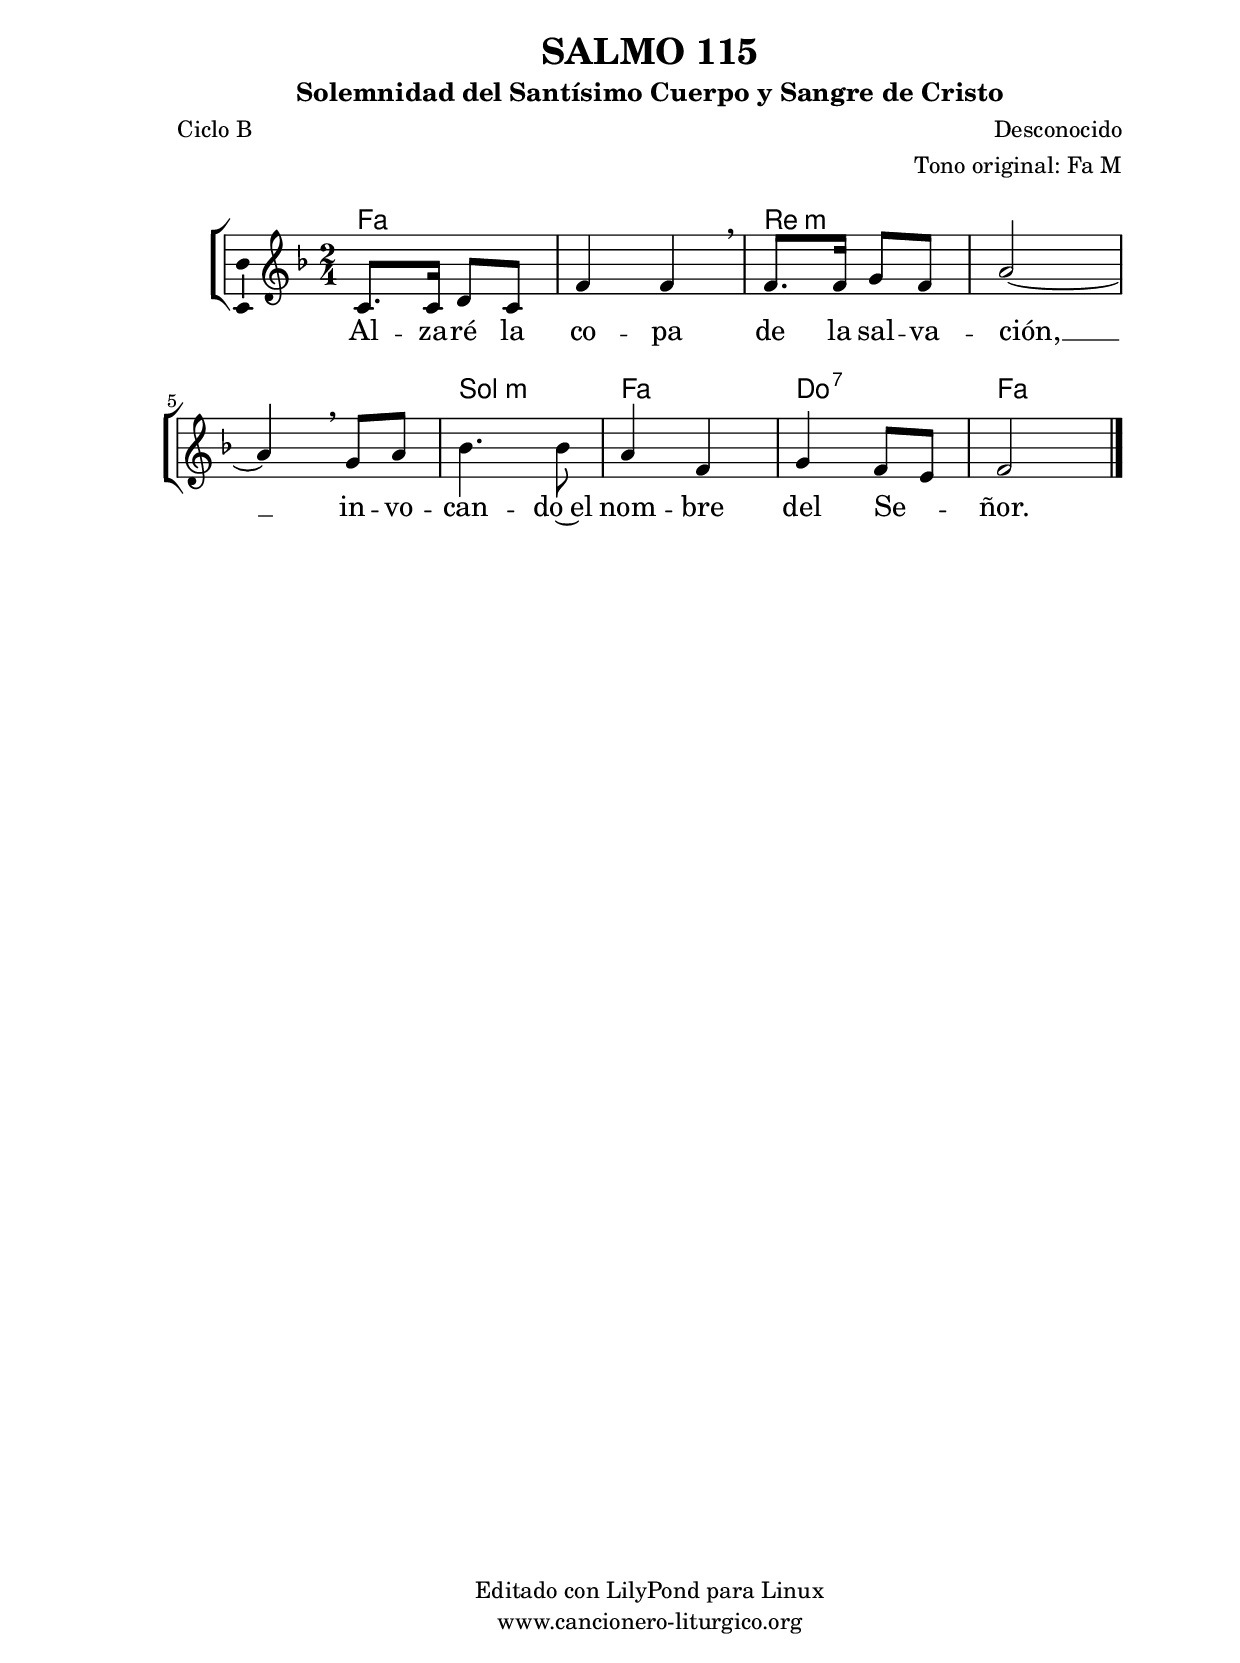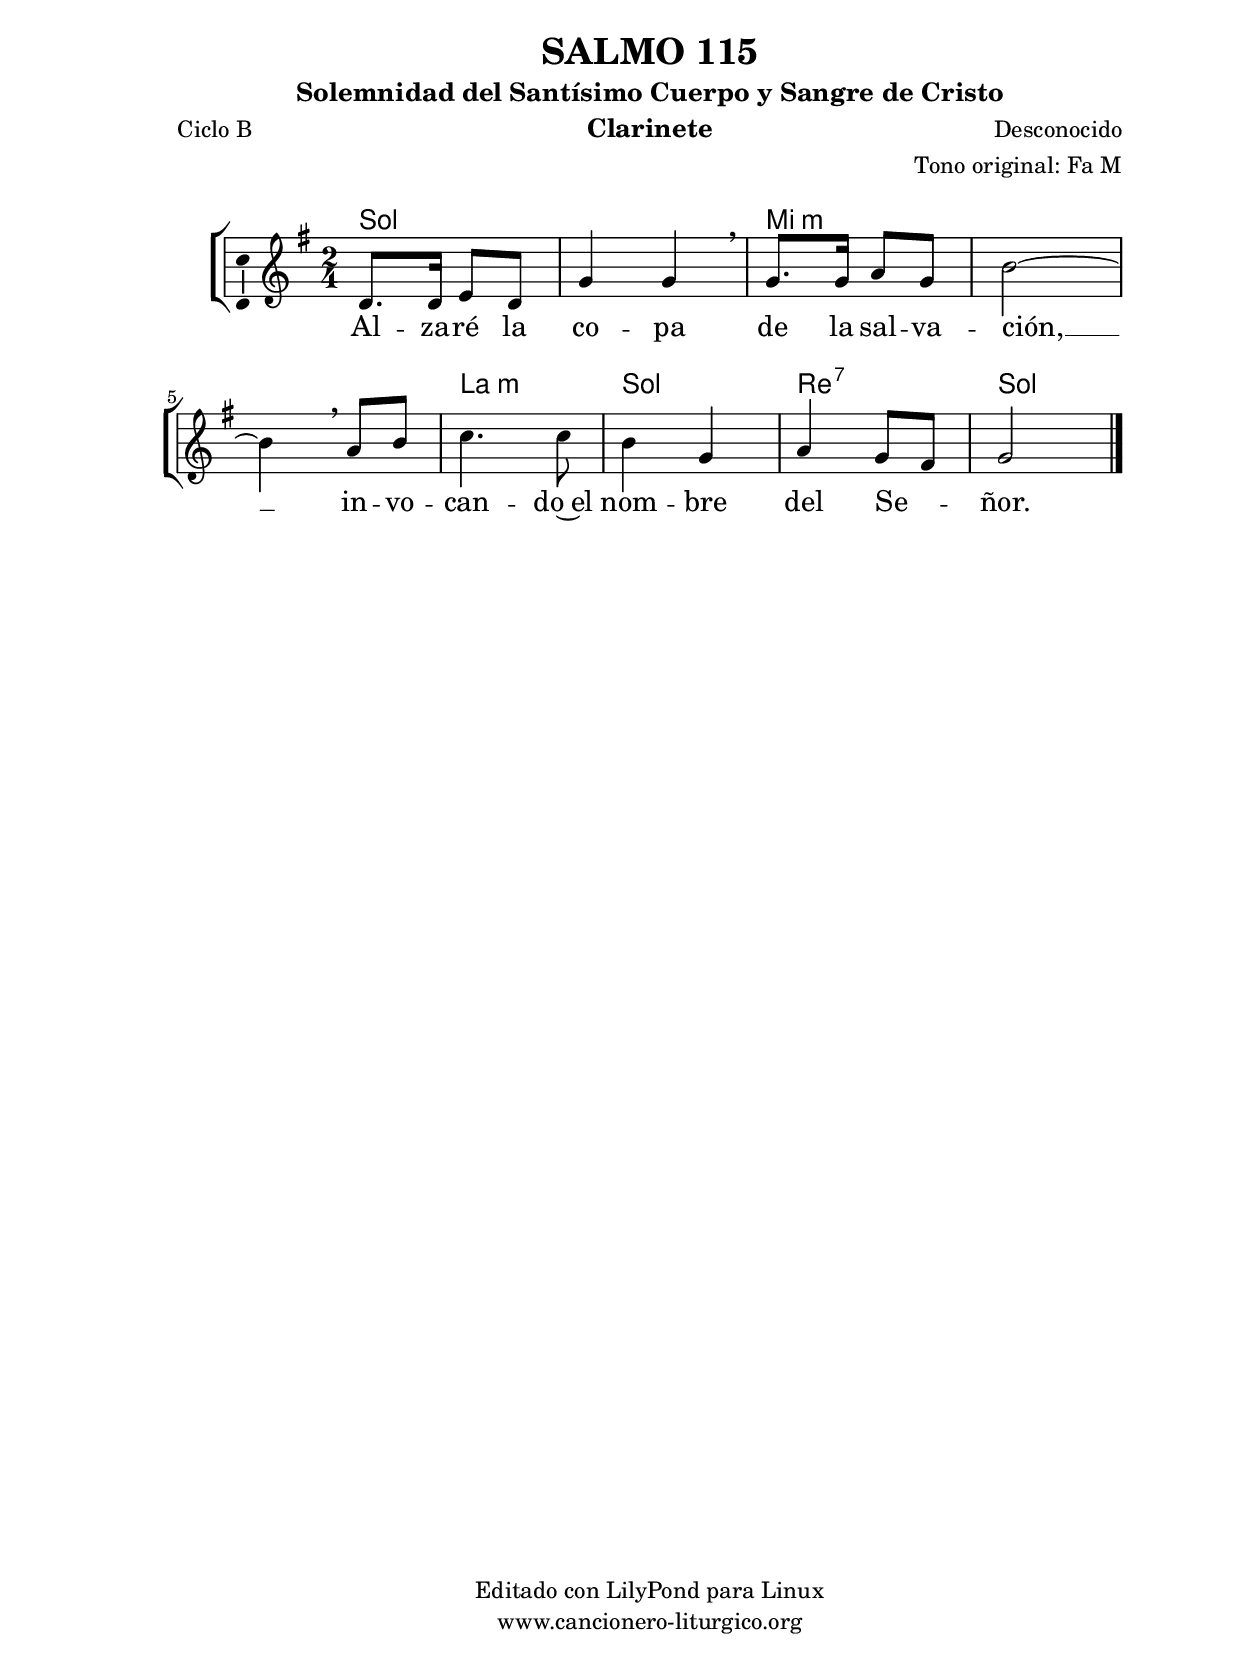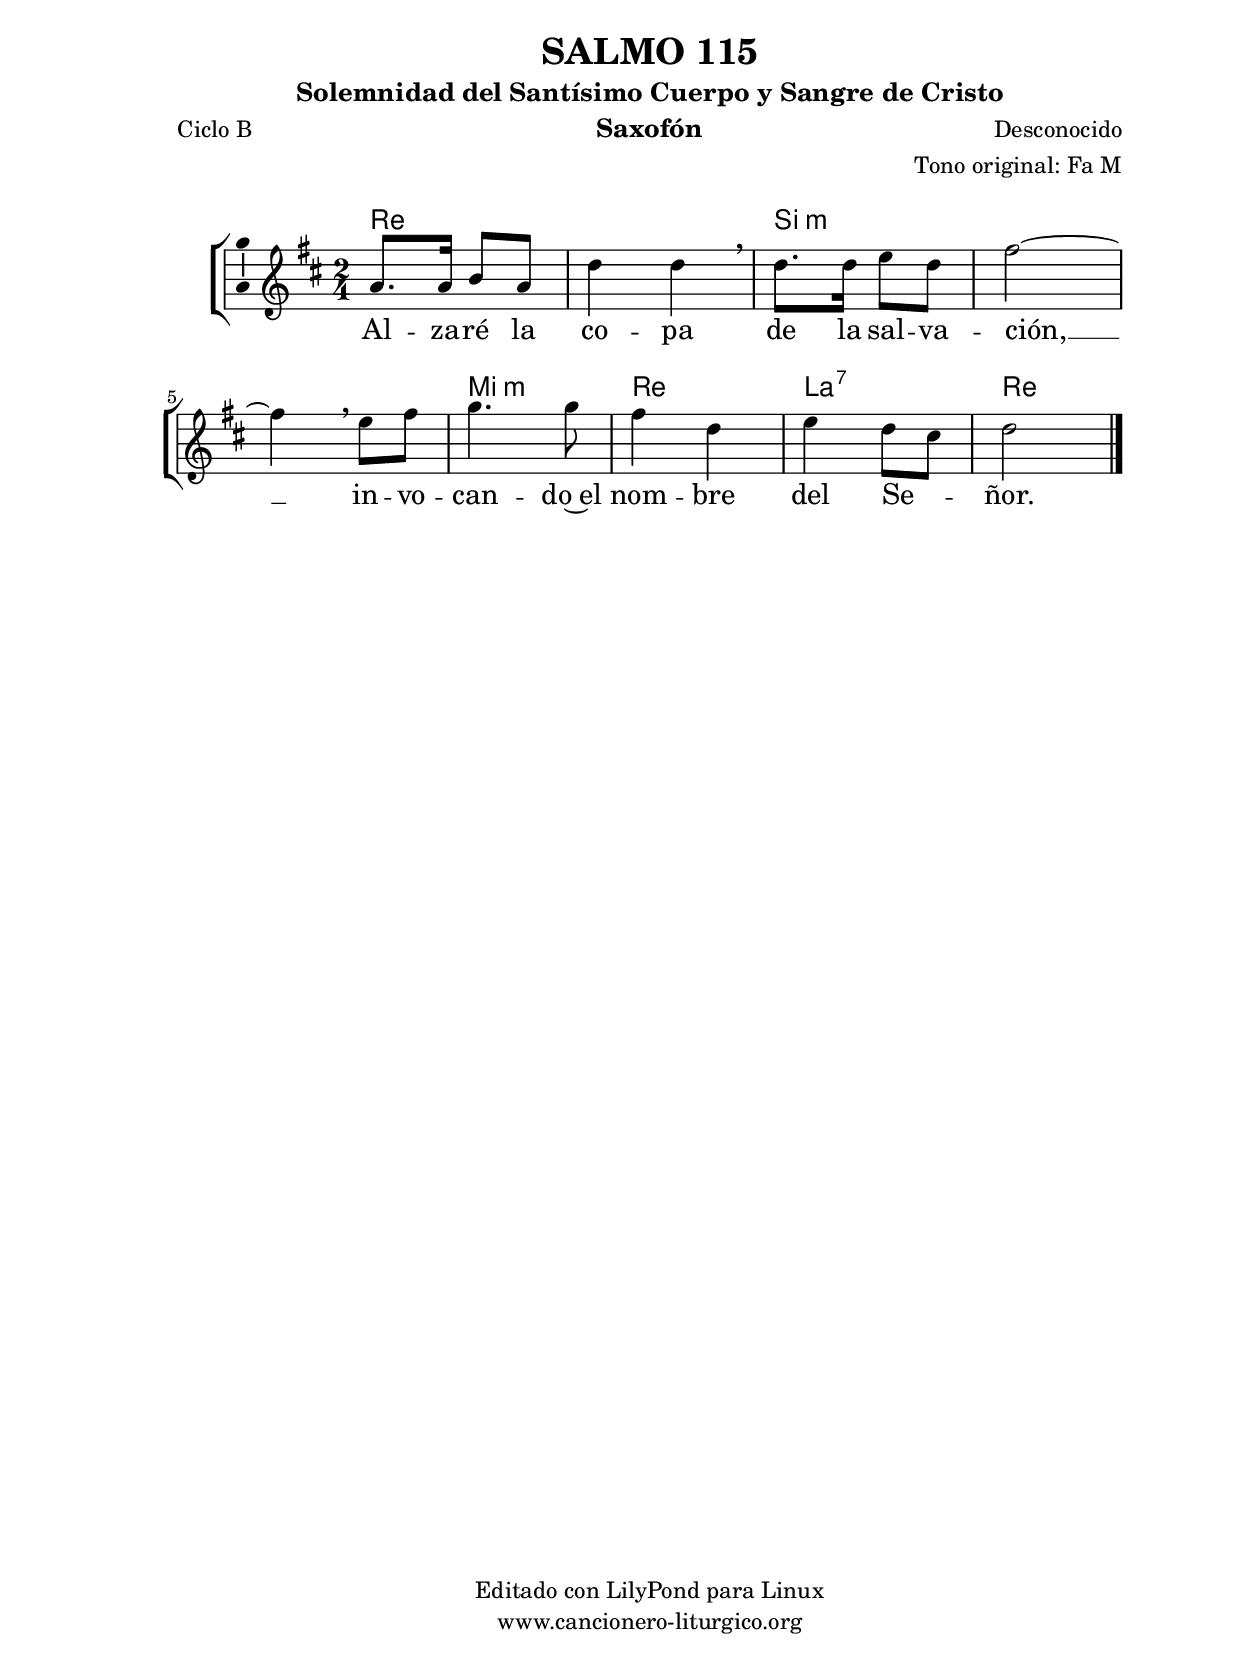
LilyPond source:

%
%para convertir .midi en .wav:
%timidity filename.midi -Ow -o finename.wav
%
%
%Para convertir de .wav a .mp3:
%lame -h -m j filename.wav
%
%
%para escuchar el midi:
%timidity nombrefichero.midi
%


%versión de lilypond para la que se ha escrito esta partitura:
\version "2.16.0"

	%Tamaño papel
	#(set-default-paper-size "a4")
	%Tamaño partitura
	#(set-global-staff-size 20)
	%No responde al pulsar sobre una nota
	#(ly:set-option 'point-and-click #f)

%parámetros del encabezamiento:
\header {
	title = "SALMO 115"
	subtitle = "Solemnidad del Santísimo Cuerpo y Sangre de Cristo"
	composer = "Desconocido"
	poet = "Ciclo B"
	meter = ""
	arranger = "Tono original: Fa M"
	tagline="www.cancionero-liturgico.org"
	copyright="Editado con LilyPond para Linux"
	tiempo = "Ordinario"
	usos = "Salmo"
	letra = "Alzaré la copa de la salvación, invocando el nombre del Señor."
	}

%parámetros asociados al papel:
\paper  {
	oddHeaderMarkup = \markup {\fill-line { \on-the-fly #not-first-page \fromproperty #'header:title \on-the-fly #not-first-page \fromproperty #'header:composer }}
	evenHeaderMarkup = \markup {\fill-line { \fromproperty #'header:composer \fromproperty #'header:title }}
	#(set-paper-size "a4")
	print-page-number = ##f
	first-page-number = 1
	print-first-page-number = ##f
%	head-separation = 3.0 \cm
	top-margin = 2.0 \cm
	bottom-margin = 0.5\cm
%%%	bottom-margin = -1.0\cm
	left-margin = 3.0 \cm
	line-width = 16.0 \cm 
	indent = 8\mm
	interscoreline = 2.\mm
	between-system-space = 15\mm
%	para que las partituras no llenen la hoja:
	ragged-bottom = ##t
%	idem para la última hoja:
	ragged-last-bottom = ##f
%	para que las partituras llenen el ancho del papel:
	ragged-last = ##f
	after-title-space = 2.5 \cm
%page-count=1
%system-count=1

	%Flexible Vertical Spacing
%	markup-markup-spacing =
%	#'((basic-distance . 15) (minimum-distance . 15) (padding . 3))
	markup-system-spacing =
	#'((basic-distance . 15) (minimum-distance . 15) (padding . 3))
	system-system-spacing =
	#'((basic-distance . 15) (minimum-distance . 15) (padding . 3))
	score-system-spacing =
	#'((basic-distance . 15) (minimum-distance . 15) (padding . 5))
%	top-system-spacing = % header
%	#'((basic-distance . 8) (minimum-distance . 0) (padding . 3))
%	top-markup-spacing =
%	#'((basic-distance . 20) (minimum-distance . 20) (padding . 3))
	last-bottom-spacing = % footer
	#'((basic-distance . 5) (minimum-distance . 5) (padding . 3))
%	score-markup-spacing =
%	#'((basic-distance . 16) (minimum-distance . 13) (padding . 3))

	}


%parámetros que afectan a toda la partitura:
global =  {
	%clave de sol (G):
	\clef G
	%armadura:
%	\transpose e ees
	\key f \major
	\tempo 4=100
	\set Score.tempoHideNote = ##t
	}


acordes = {
	\italianChords
	\chordmode {
%	\transpose e ees
{

f2 s d:m s s g:m f c:7 f

	}
	}
}


melodia = 
%	\transpose e ees
{
	\relative c'{

\time 2/4
c8. c16 d8 c
f4 f \breathe
f8. f16 g8 f
a2~
a4 \breathe g8 a
bes4. bes8
a4 f
g4 f8 e
f2

	\bar "|."
	}
	}


texto = \lyricmode {
Al -- za -- ré la co -- pa de la sal -- va -- ción, __
in -- vo -- can -- do~el nom -- bre del Se -- _ ñor.
	}


acordesStaff = \context ChordNames = acordesStaff <<
	\set chordChanges = ##t
	\acordes
	>>


vozStaff = \context Voice = vozStaff
\with {\consists "Ambitus_engraver"}
<<
%	\set Staff.instrumentName = ""
%	\set Staff.shortInstrumentName = ""
%	\set Staff.midiInstrument = #"clarinet"
%	\set Staff.midiInstrument = #"cello"
%	\set Staff.midiInstrument = #"flute"
	\set Staff.midiInstrument = #"electric guitar (jazz)"
%	\set Staff.midiInstrument = #"english horn"
%	\set Staff.midiInstrument = #"violin"
%	\set Staff.midiInstrument = #"glockenspiel"
	\set Staff.midiMinimumVolume = #0.7
	\set Staff.midiMaximumVolume = #0.9
	\global
	\melodia
	>>


textoStaff = \context Lyrics = textoStaff <<
	\lyricsto vozStaff \texto
	>>

\book {
	\score {
		\context ChoirStaff {
			\override StaffGroup.SystemStartBracket #'collapse-height = #1
			\override Score.SystemStartBar #'collapse-height = #1
			<<
			\acordesStaff
			\vozStaff
			\textoStaff
			>>
			}
		\layout {
	    		\context {
				\Lyrics
				\override LyricText #'font-size = #2
				}
	   		 \context {
				\Score
				%fontSize = #3
				\override StaffSymbol #'staff-space = #(magstep +3)
				%\override Beam #'thickness = #0.55
				%\override SpacingSpanner #'spacing-increment = #1.0
				%\override Slur #'height-limit = #1.5
				}
			}
		}
	\score {
		\unfoldRepeats
		\context ChoirStaff {
			<<
			\acordesStaff
			\vozStaff
			>>
			}
		\midi {
	  		\context {
	  			\Score
				tempoWholesPerMinute = #(ly:make-moment 70 4)
				}
			}
		}
	}

%Partitura para clarinete
#(define output-suffix "C")
\book {
	\header{
		instrument = "Clarinete"
		}
	\score {
		\context ChoirStaff {
			\override StaffGroup.SystemStartBracket #'collapse-height = #1
			\override Score.SystemStartBar #'collapse-height = #1
\transpose c d
			<<
			\acordesStaff
			\vozStaff
			\textoStaff
			>>
			}
		\layout {
	    		\context {
				\Lyrics
				\override LyricText #'font-size = #2
				}
	   		 \context {
				\Score
				%fontSize = #3
				\override StaffSymbol #'staff-space = #(magstep +3)
				%\override Beam #'thickness = #0.55
				%\override SpacingSpanner #'spacing-increment = #1.0
				%\override Slur #'height-limit = #1.5
				}
			}
		}
	}

%Partitura para saxofón
#(define output-suffix "S")
\book {
	\header{
		instrument = "Saxofón"
		}
	\score {
		\context ChoirStaff {
			\override StaffGroup.SystemStartBracket #'collapse-height = #1
			\override Score.SystemStartBar #'collapse-height = #1
\transpose c a
			<<
			\acordesStaff
			\vozStaff
			\textoStaff
			>>
			}
		\layout {
	    		\context {
				\Lyrics
				\override LyricText #'font-size = #2
				}
	   		 \context {
				\Score
				%fontSize = #3
				\override StaffSymbol #'staff-space = #(magstep +3)
				%\override Beam #'thickness = #0.55
				%\override SpacingSpanner #'spacing-increment = #1.0
				%\override Slur #'height-limit = #1.5
				}
			}
		}
	}

